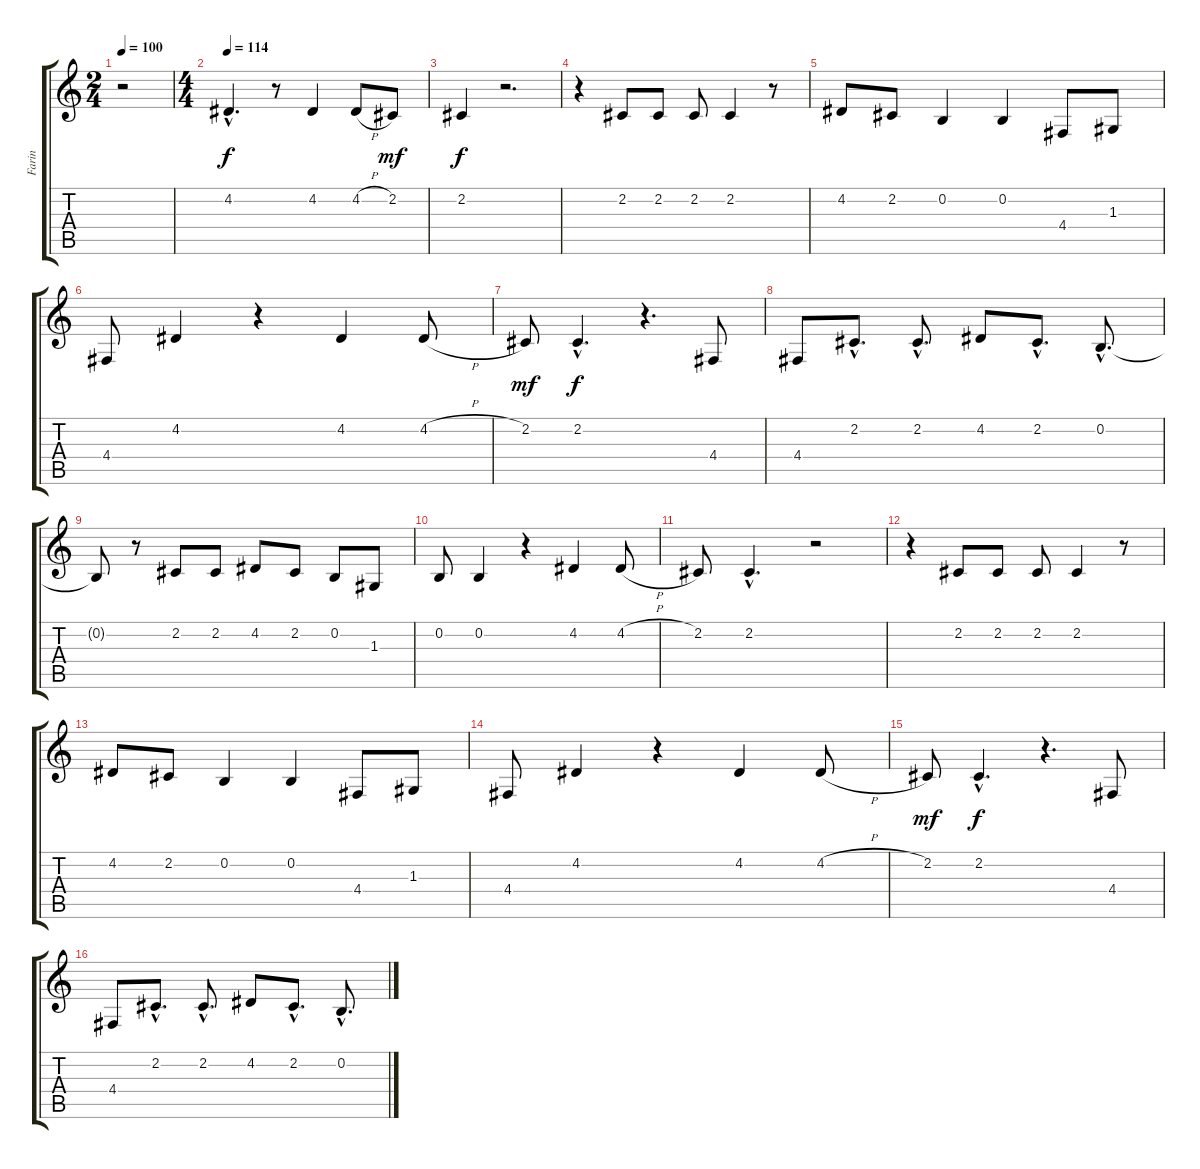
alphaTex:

\track ("Farin" "Farin") {instrument lead6voice}
\staff {score tabs}
\tuning (E4 B3 G3 D3 A2 E2) {hide}
\ts (2 4)
\tempo 100
\clef g2
\ks c
r.2{dy f instrument lead6voice} |
\ts (4 4)
\tempo 114
4.2{hac}.4{d} r.8 4.2.4 4.2{h}.8 2.2.8{dy mf} |
2.2.4{dy f} r.2{d} |
r.4 2.2.8 2.2.8 2.2.8 2.2.4 r.8 |
4.2.8 2.2.8 0.2.4 0.2.4 4.4.8 1.3.8 |
4.4.8 4.2.4 r.4 4.2.4 4.2{h}.8 |
2.2.8{dy mf} 2.2{hac}.4{d dy f} r.4{d} 4.4.8 |
4.4.8 2.2{hac}.8{d} 2.2{hac}.8{d} 4.2.8 2.2{hac}.8{d} 0.2{hac}.8{d} |
0.2{t}.8 r.8 2.2.8 2.2.8 4.2.8 2.2.8 0.2.8 1.3.8 |
0.2.8 0.2.4 r.4 4.2.4 4.2{h}.8 |
2.2.8 2.2{hac}.4{d} r.2 |
r.4 2.2.8 2.2.8 2.2.8 2.2.4 r.8 |
4.2.8 2.2.8 0.2.4 0.2.4 4.4.8 1.3.8 |
4.4.8 4.2.4 r.4 4.2.4 4.2{h}.8 |
2.2.8{dy mf} 2.2{hac}.4{d dy f} r.4{d} 4.4.8 |
4.4.8 2.2{hac}.8{d} 2.2{hac}.8{d} 4.2.8 2.2{hac}.8{d} 0.2{hac}.8{d}
